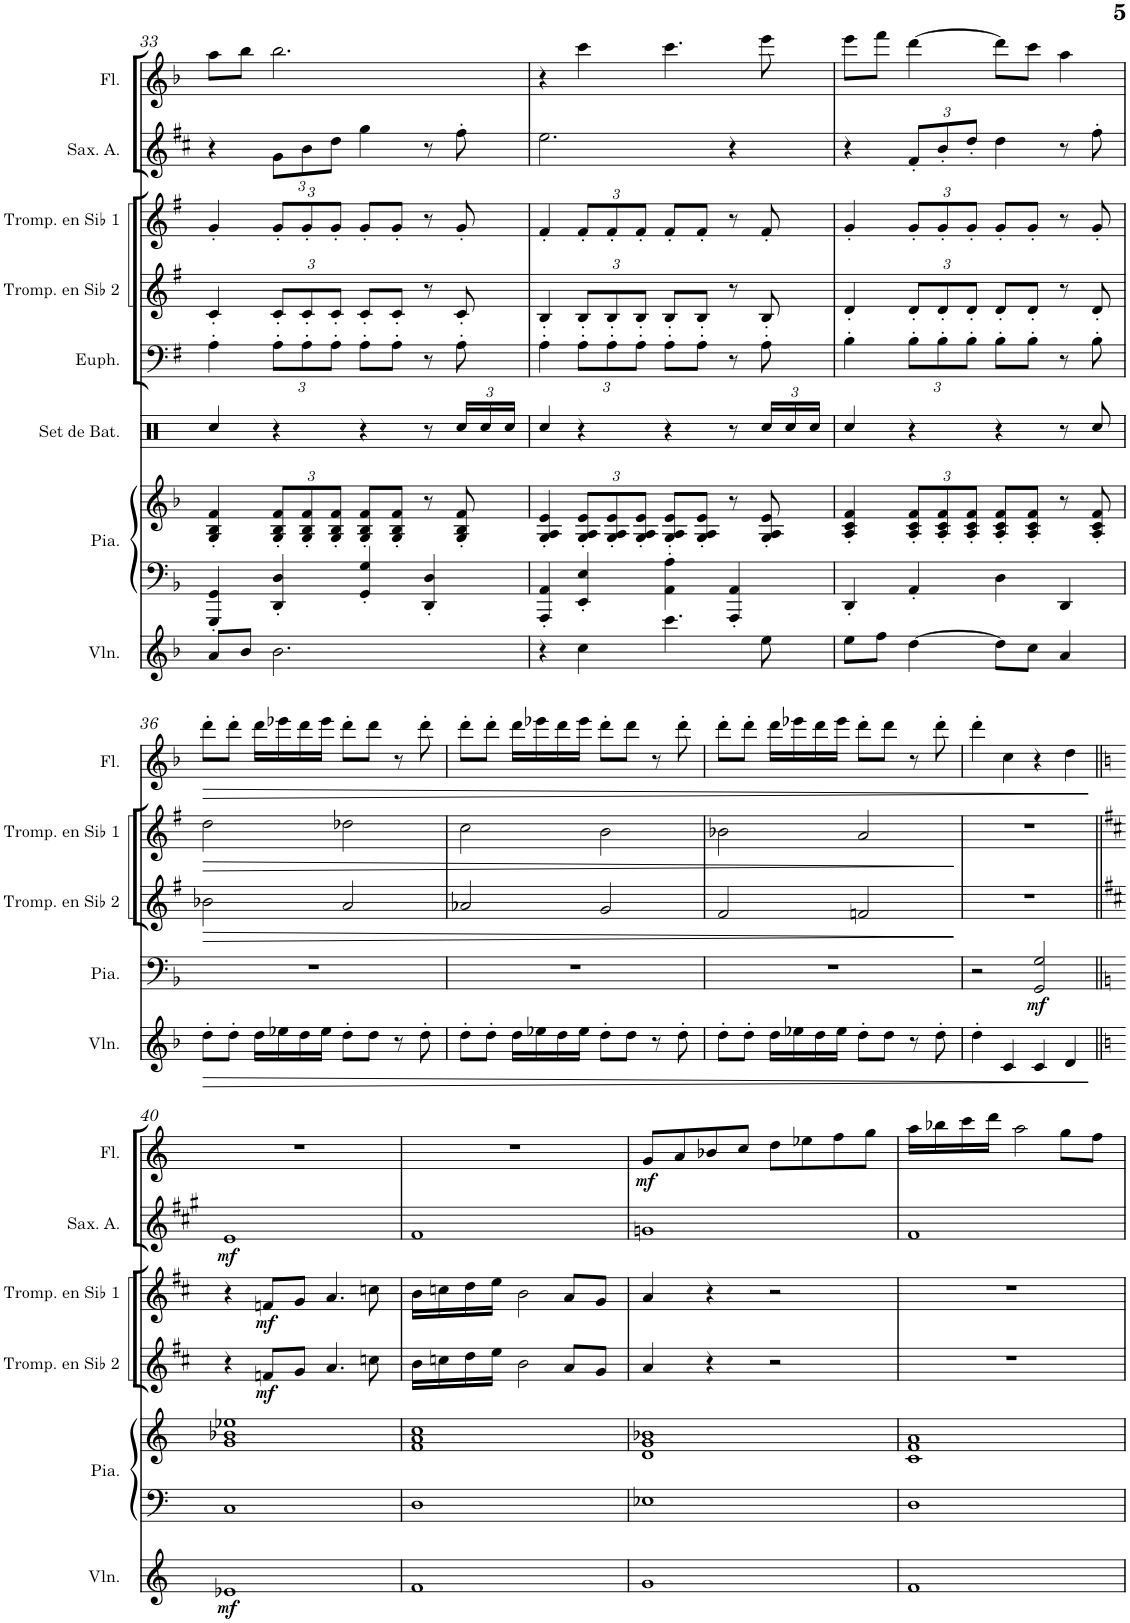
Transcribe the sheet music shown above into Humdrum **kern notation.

**kern	**dynam	**kern	**kern	**dynam	**kern	**kern	**dynam	**kern	**dynam	**kern	**dynam	**kern	**dynam
*part7	*part7	*part6	*part6	*part6	*part5	*part4	*part4	*part3	*part3	*part2	*part2	*part1	*part1
*staff8	*staff8	*staff7	*staff6	*staff6/7	*staff5	*staff4	*staff4	*staff3	*staff3	*staff2	*staff2	*staff1	*staff1
*I"Violon	*	*I"Piano	*	*	*I"Euphonium	*I"Trompette en Sib 2	*	*I"Trompette en Sib 1	*	*I"Saxophone Alto	*	*I"Flûte	*
*I'Vln.	*	*I'Pia.	*	*	*I'Euph.	*I'Tromp. en Sib 2	*	*I'Tromp. en Sib 1	*	*I'Sax. A.	*	*I'Fl.	*
!!LO:PB:g=z
*clefG2	*	*clefF4	*clefG2	*	*clefF4	*clefG2	*	*clefG2	*	*clefG2	*	*clefG2	*
*	*	*	*	*	*Trd1c2	*Trd1c2	*	*Trd1c2	*	*Trd5c9	*	*	*
*k[b-]	*	*k[b-]	*k[b-]	*	*k[f#]	*k[f#]	*	*k[f#]	*	*k[f#c#]	*	*k[b-]	*
*M4/4	*	*M4/4	*M4/4	*	*M4/4	*M4/4	*	*M4/4	*	*M4/4	*	*M4/4	*
=33	=33	=33	=33	=33	=33	=33	=33	=33	=33	=33	=33	=33	=33
8a/L	.	4GGG/' 4GG/'	4G/' 4B-/' 4f/'	.	4A'\	4c'/	.	4g'/	.	4r	.	8aa\L	.
8b-/J	.	.	.	.	.	.	.	.	.	.	.	8bb-\J	.
*	*	*	*Xbrackettup	*	*Xbrackettup	*Xbrackettup	*	*Xbrackettup	*	*Xbrackettup	*	*	*
2.b-\	.	4DD/' 4D/'	12G/' 12B-/' 12f/'L	.	12A'\L	12c'/L	.	12g'/L	.	12g\L	.	2.bb-\	.
.	.	.	12G/' 12B-/' 12f/'	.	12A'\	12c'/	.	12g'/	.	12b\	.	.	.
.	.	.	12G/' 12B-/' 12f/'J	.	12A'\J	12c'/J	.	12g'/J	.	12dd\J	.	.	.
.	.	4GG/' 4G/'	8G/' 8B-/' 8f/'L	.	8A'\L	8c'/L	.	8g'/L	.	4gg\	.	.	.
.	.	.	8G/' 8B-/' 8f/'J	.	8A'\J	8c'/J	.	8g'/J	.	.	.	.	.
.	.	4DD/' 4D/'	8r	.	8r	8r	.	8r	.	8r	.	.	.
.	.	.	8G/' 8B-/' 8f/'	.	8A'\	8c'/	.	8g'/	.	8ff#'\	.	.	.
=34	=34	=34	=34	=34	=34	=34	=34	=34	=34	=34	=34	=34	=34
4r	.	4AAA/' 4AA/'	4G/' 4A/' 4e/'	.	4A'\	4B'/	.	4f#'/	.	2.ee\	.	4r	.
4cc\	.	4EE/' 4E/'	12G/' 12A/' 12e/'L	.	12A'\L	12B'/L	.	12f#'/L	.	.	.	4ccc\	.
.	.	.	12G/' 12A/' 12e/'	.	12A'\	12B'/	.	12f#'/	.	.	.	.	.
.	.	.	12G/' 12A/' 12e/'J	.	12A'\J	12B'/J	.	12f#'/J	.	.	.	.	.
4.ccc\	.	4AA\' 4A\'	8G/' 8A/' 8e/'L	.	8A'\L	8B'/L	.	8f#'/L	.	.	.	4.ccc\	.
.	.	.	8G/' 8A/' 8e/'J	.	8A'\J	8B'/J	.	8f#'/J	.	.	.	.	.
.	.	4AAA/' 4AA/'	8r	.	8r	8r	.	8r	.	4r	.	.	.
8ee\	.	.	8G/' 8A/' 8e/'	.	8A'\	8B'/	.	8f#'/	.	.	.	8eee\	.
=35	=35	=35	=35	=35	=35	=35	=35	=35	=35	=35	=35	=35	=35
8ee\L	.	4DD'/	4A/' 4c/' 4f/'	.	4B'\	4d'/	.	4g'/	.	4r	.	8eee\L	.
8ff\J	.	.	.	.	.	.	.	.	.	.	.	8fff\J	.
[4dd\	.	4AA'/	12A/' 12c/' 12f/'L	.	12B'\L	12d'/L	.	12g'/L	.	12f#'/L	.	[4ddd\	.
.	.	.	12A/' 12c/' 12f/'	.	12B'\	12d'/	.	12g'/	.	12b'/	.	.	.
.	.	.	12A/' 12c/' 12f/'J	.	12B'\J	12d'/J	.	12g'/J	.	12dd'/J	.	.	.
8dd\L]	.	4D\	8A/' 8c/' 8f/'L	.	8B'\L	8d'/L	.	8g'/L	.	4dd\	.	8ddd\L]	.
8cc\J	.	.	8A/' 8c/' 8f/'J	.	8B'\J	8d'/J	.	8g'/J	.	.	.	8ccc\J	.
4a/	.	4DD/	8r	.	8r	8r	.	8r	.	8r	.	4aa\	.
.	.	.	8A/' 8c/' 8f/'	.	8B'\	8d'/	.	8g'/	.	8ff#'\	.	.	.
!!LO:LB:g=z
=36	=36	=36	=36	=36	=36	=36	=36	=36	=36	=36	=36	=36	=36
!	!LO:HP:b	!	!	!	!	!	!LO:HP:b	!	!LO:HP:b	!	!	!	!LO:HP:b
8dd'\L	>	1r	1r	.	1r	2b-X\	>	2dd\	>	1r	.	8ddd'\L	>
8dd'\J	.	.	.	.	.	.	.	.	.	.	.	8ddd'\J	.
16dd\LL	.	.	.	.	.	.	.	.	.	.	.	16ddd\LL	.
16ee-X\	.	.	.	.	.	.	.	.	.	.	.	16eee-X\	.
16dd\	.	.	.	.	.	.	.	.	.	.	.	16ddd\	.
16ee-\JJ	.	.	.	.	.	.	.	.	.	.	.	16eee-\JJ	.
8dd'\L	.	.	.	.	.	2a/	.	2dd-X\	.	.	.	8ddd'\L	.
8dd\J	.	.	.	.	.	.	.	.	.	.	.	8ddd\J	.
8r	.	.	.	.	.	.	.	.	.	.	.	8r	.
8dd'\	.	.	.	.	.	.	.	.	.	.	.	8ddd'\	.
=37	=37	=37	=37	=37	=37	=37	=37	=37	=37	=37	=37	=37	=37
8dd'\L	.	1r	1r	.	1r	2a-X/	.	2cc\	.	1r	.	8ddd'\L	.
8dd'\J	.	.	.	.	.	.	.	.	.	.	.	8ddd'\J	.
16dd\LL	.	.	.	.	.	.	.	.	.	.	.	16ddd\LL	.
16ee-X\	.	.	.	.	.	.	.	.	.	.	.	16eee-X\	.
16dd\	.	.	.	.	.	.	.	.	.	.	.	16ddd\	.
16ee-\JJ	.	.	.	.	.	.	.	.	.	.	.	16eee-\JJ	.
8dd'\L	.	.	.	.	.	2g/	.	2b\	.	.	.	8ddd'\L	.
8dd\J	.	.	.	.	.	.	.	.	.	.	.	8ddd\J	.
8r	.	.	.	.	.	.	.	.	.	.	.	8r	.
8dd'\	.	.	.	.	.	.	.	.	.	.	.	8ddd'\	.
=38	=38	=38	=38	=38	=38	=38	=38	=38	=38	=38	=38	=38	=38
8dd'\L	.	1r	1r	.	1r	2f#/	.	2b-X\	.	1r	.	8ddd'\L	.
8dd'\J	.	.	.	.	.	.	.	.	.	.	.	8ddd'\J	.
16dd\LL	.	.	.	.	.	.	.	.	.	.	.	16ddd\LL	.
16ee-X\	.	.	.	.	.	.	.	.	.	.	.	16eee-X\	.
16dd\	.	.	.	.	.	.	.	.	.	.	.	16ddd\	.
16ee-\JJ	.	.	.	.	.	.	.	.	.	.	.	16eee-\JJ	.
8dd'\L	.	.	.	.	.	2fn/	.	2a/	.	.	.	8ddd'\L	.
8dd\J	.	.	.	.	.	.	.	.	.	.	.	8ddd\J	.
8r	.	.	.	.	.	.	.	.	.	.	.	8r	.
8dd'\	.	.	.	.	.	.	.	.	.	.	.	8ddd'\	.
.	.	.	.	.	.	.	]	.	]	.	.	.	.
=39	=39	=39	=39	=39	=39	=39	=39	=39	=39	=39	=39	=39	=39
4dd'\	.	2r	1r	.	1r	1r	.	1r	.	1r	.	4ddd'\	.
4c/	.	.	.	.	.	.	.	.	.	.	.	4cc\	.
!	!	!	!	!LO:DY:b=2	!	!	!	!	!	!	!	!	!
4c/	.	2GG/ 2G/	.	mf	.	.	.	.	.	.	.	4r	.
4d/	.	.	.	.	.	.	.	.	.	.	.	4dd\	.
.	]	.	.	.	.	.	.	.	.	.	.	.	]
!!LO:LB:g=z
=40||	=40||	=40||	=40||	=40||	=40||	=40||	=40||	=40||	=40||	=40||	=40||	=40||	=40||
*k[]	*	*k[]	*k[]	*	*k[f#c#]	*k[f#c#]	*	*k[f#c#]	*	*k[f#c#g#]	*	*k[]	*
!	!LO:DY:b	!	!	!	!	!	!	!	!	!	!LO:DY:b	!	!
1e-X	mf	1C	1g 1b-X 1ee-X	.	1r	4r	.	4r	.	1e	mf	1r	.
!	!	!	!	!	!	!	!LO:DY:b	!	!LO:DY:b	!	!	!	!
.	.	.	.	.	.	8fn/L	mf	8fn/L	mf	.	.	.	.
.	.	.	.	.	.	8g/J	.	8g/J	.	.	.	.	.
.	.	.	.	.	.	4.a/	.	4.a/	.	.	.	.	.
.	.	.	.	.	.	8ccn\	.	8ccn\	.	.	.	.	.
=41	=41	=41	=41	=41	=41	=41	=41	=41	=41	=41	=41	=41	=41
1f	.	1D	1f 1a 1cc	.	1r	16b\LL	.	16b\LL	.	1f#	.	1r	.
.	.	.	.	.	.	16ccn\	.	16ccn\	.	.	.	.	.
.	.	.	.	.	.	16dd\	.	16dd\	.	.	.	.	.
.	.	.	.	.	.	16ee\JJ	.	16ee\JJ	.	.	.	.	.
.	.	.	.	.	.	2b\	.	2b\	.	.	.	.	.
.	.	.	.	.	.	8a/L	.	8a/L	.	.	.	.	.
.	.	.	.	.	.	8g/J	.	8g/J	.	.	.	.	.
=42	=42	=42	=42	=42	=42	=42	=42	=42	=42	=42	=42	=42	=42
!	!	!	!	!	!	!	!	!	!	!	!	!	!LO:DY:b
1g	.	1E-X	1d 1g 1b-X	.	1r	4a/	.	4a/	.	1gn	.	8g/L	mf
.	.	.	.	.	.	.	.	.	.	.	.	8a/	.
.	.	.	.	.	.	4r	.	4r	.	.	.	8b-X/	.
.	.	.	.	.	.	.	.	.	.	.	.	8cc/J	.
.	.	.	.	.	.	2r	.	2r	.	.	.	8dd\L	.
.	.	.	.	.	.	.	.	.	.	.	.	8ee-X\	.
.	.	.	.	.	.	.	.	.	.	.	.	8ff\	.
.	.	.	.	.	.	.	.	.	.	.	.	8gg\J	.
=43	=43	=43	=43	=43	=43	=43	=43	=43	=43	=43	=43	=43	=43
1f	.	1D	1c 1f 1a	.	1r	1r	.	1r	.	1f#	.	16aa\LL	.
.	.	.	.	.	.	.	.	.	.	.	.	16bb-X\	.
.	.	.	.	.	.	.	.	.	.	.	.	16ccc\	.
.	.	.	.	.	.	.	.	.	.	.	.	16ddd\JJ	.
.	.	.	.	.	.	.	.	.	.	.	.	2aa\	.
.	.	.	.	.	.	.	.	.	.	.	.	8gg\L	.
.	.	.	.	.	.	.	.	.	.	.	.	8ff\J	.
=	=	=	=	=	=	=	=	=	=	=	=	=	=
*-	*-	*-	*-	*-	*-	*-	*-	*-	*-	*-	*-	*-	*-
